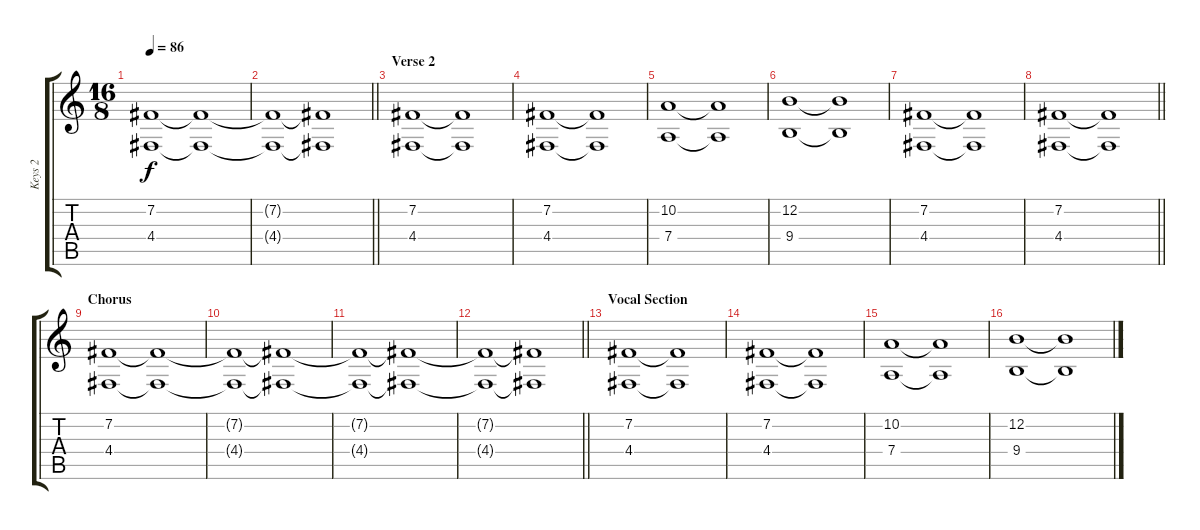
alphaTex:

\track ("Keys 2" "Keys 2") {instrument pad2warm}
\staff {score tabs}
\tuning (E4 B3 G3 D3 A2 E2) {hide}
\ts (16 8)
\tempo 86
\clef g2
\ks c
(7.2{t} 4.4{t}).1{dy f} (7.2{t} 4.4{t}).1 |
\barLineRight lightlight
(7.2{t} 4.4{t}).1 (7.2{t} 4.4{t}).1 |
\section ("" "Verse 2")
(7.2 4.4).1 (7.2{t} 4.4{t}).1 |
(7.2 4.4).1 (7.2{t} 4.4{t}).1 |
(10.2 7.4).1 (10.2{t} 7.4{t}).1 |
(12.2 9.4).1 (12.2{t} 9.4{t}).1 |
(7.2 4.4).1 (7.2{t} 4.4{t}).1 |
\barLineRight lightlight
(7.2 4.4).1 (7.2{t} 4.4{t}).1 |
\section ("" "Chorus")
(7.2 4.4).1{volume 11} (7.2{t} 4.4{t}).1 |
(7.2{t} 4.4{t}).1 (7.2{t} 4.4{t}).1 |
(7.2{t} 4.4{t}).1 (7.2{t} 4.4{t}).1 |
\barLineRight lightlight
(7.2{t} 4.4{t}).1 (7.2{t} 4.4{t}).1 |
\section ("" "Vocal Section")
(7.2 4.4).1 (7.2{t} 4.4{t}).1 |
(7.2 4.4).1 (7.2{t} 4.4{t}).1 |
(10.2 7.4).1 (10.2{t} 7.4{t}).1 |
(12.2 9.4).1 (12.2{t} 9.4{t}).1
